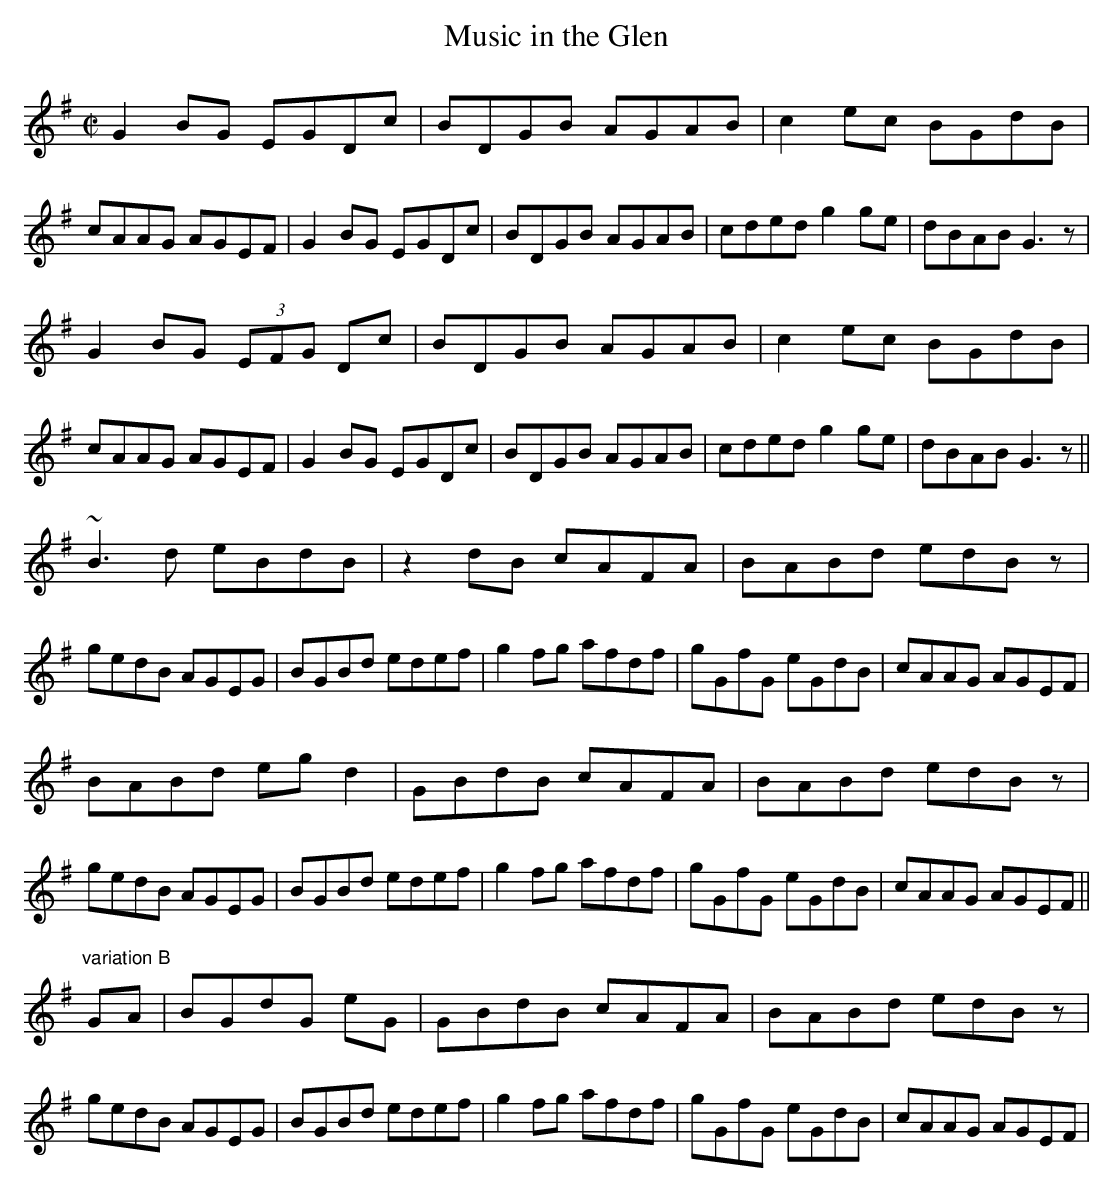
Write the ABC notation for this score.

X:1
T:Music in the Glen
Transcription O. Bouchard
M:C|
K:G
G2BG EGDc|BDGB AGAB|c2ec BGdB|cAAG AGEF|G2BG EGDc|BDGB AGAB|cded g2ge|dBAB G3z|
G2BG (3EFG Dc|BDGB AGAB|c2ec BGdB|cAAG AGEF|G2BG EGDc|BDGB AGAB|cded g2ge|dBAB G3z||
~B3 d eBdB|z2dB cAFA|BABd edBz|gedB AGEG|BGBd edef|g2fg afdf|gGfG eGdB|cAAG AGEF|
BABd egd2|GBdB cAFA|BABd edBz|gedB AGEG|BGBd edef|g2fg afdf|gGfG eGdB|cAAG AGEF||
"variation B"
GA|BGdG eG|GBdB cAFA|BABd edBz|gedB AGEG|BGBd edef|g2fg afdf|gGfG eGdB|cAAG AGEF|
